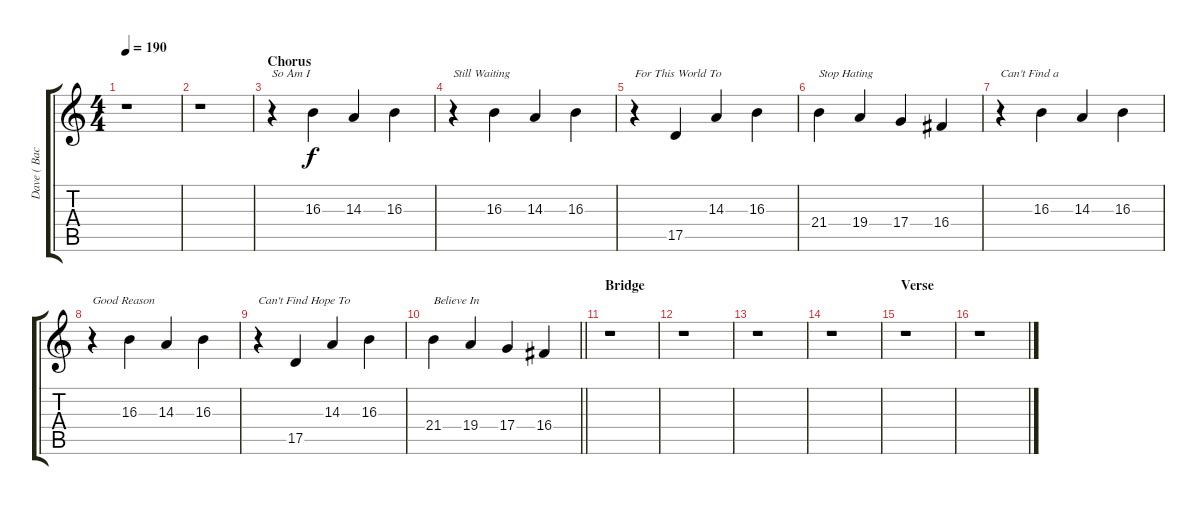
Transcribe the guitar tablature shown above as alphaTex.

\track ("Dave ( Back Vocals )" "Dave ( Bac") {instrument choiraahs}
\staff {score tabs}
\tuning (E4 B3 G3 D3 A2 E2) {hide}
\ts (4 4)
\tempo 190
\clef g2
\ks c
r.1{dy f} |
r.1 |
\section ("" "Chorus")
r.4{txt "So Am I"} 16.3.4 14.3.4 16.3.4 |
r.4{txt "Still Waiting"} 16.3.4 14.3.4 16.3.4 |
r.4{txt "For This World To"} 17.5.4 14.3.4 16.3.4 |
21.4.4{txt "Stop Hating"} 19.4.4 17.4.4 16.4.4 |
r.4{txt "Can't Find a"} 16.3.4 14.3.4 16.3.4 |
r.4{txt "Good Reason"} 16.3.4 14.3.4 16.3.4 |
r.4{txt "Can't Find Hope To"} 17.5.4 14.3.4 16.3.4 |
\barLineRight lightlight
21.4.4{txt "Believe In"} 19.4.4 17.4.4 16.4.4 |
\section ("" "Bridge")
r.1 |
r.1 |
r.1 |
r.1 |
\section ("" "Verse")
r.1 |
r.1
